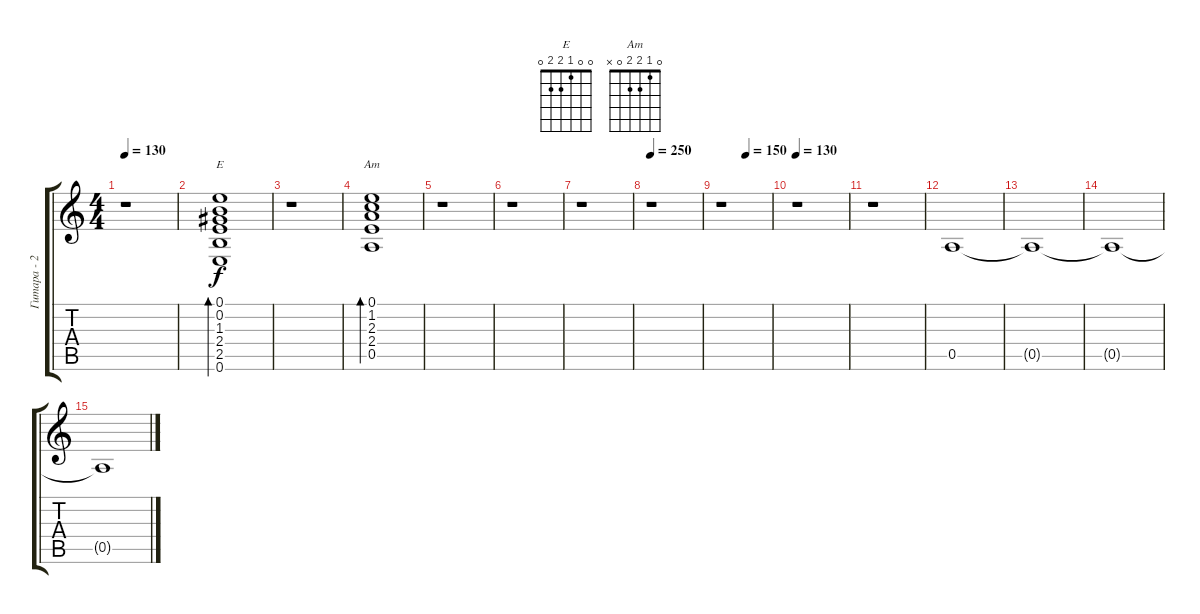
\track ("Гитара - 2" "Гитара - 2") {instrument electricguitarclean}
\staff {score tabs}
\tuning (E4 B3 G3 D3 A2 E2) {hide}
\chord ("E" 0 0 1 2 2 0)
\chord ("Am" 0 1 2 2 0 x)
\ts (4 4)
\tempo 130
\clef g2
\ks c
r.1{dy f} |
(0.1 0.2 1.3 2.4 2.5 0.6).1{bd 240 ch "E"} |
r.1 |
(0.1 1.2 2.3 2.4 0.5).1{bd 240 ch "Am"} |
r.1 |
r.1 |
r.1 |
\tempo 250
r.1 |
\tempo (150 0.5)
r.1 |
\tempo 130
r.1 |
r.1 |
0.5.1 |
0.5{t}.1 |
0.5{t}.1 |
0.5{t}.1
